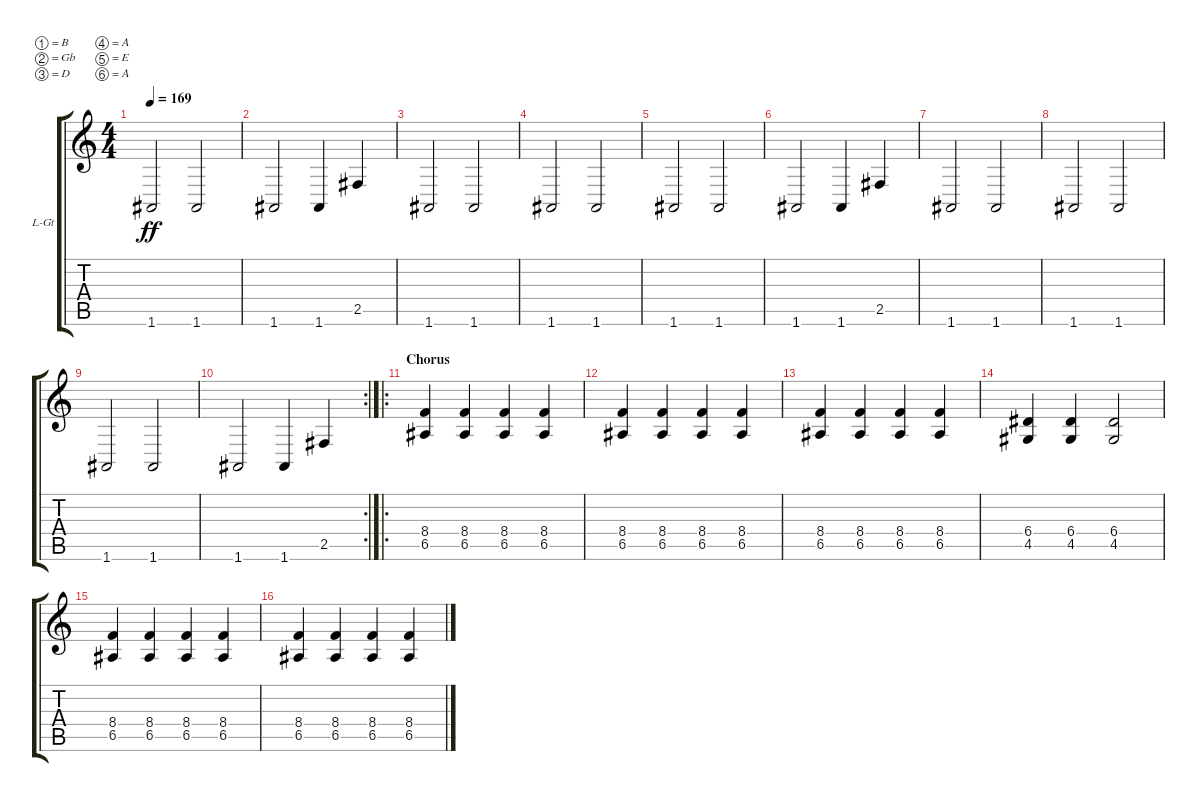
\bracketExtendMode groupsimilarinstruments
\firstSystemTrackNameOrientation horizontal
\otherSystemsTrackNameOrientation horizontal
\track ("Left Guitar" "L-Gt") {instrument distortionguitar}
\staff {score tabs}
\tuning (B3 Gb3 D3 A2 E2 A1)
\ts (4 4)
\tempo 169
\clef g2
\ks c
1.6.2{dy ff} 1.6.2 |
1.6.2 1.6.4 2.5.4 |
1.6.2 1.6.2 |
1.6.2 1.6.2 |
1.6.2 1.6.2 |
1.6.2 1.6.4 2.5.4 |
1.6.2 1.6.2 |
1.6.2 1.6.2 |
1.6.2 1.6.2 |
\rc 2
1.6.2 1.6.4 2.5.4 |
\ro
\section ("" "Chorus")
(6.5 8.4).4 (6.5 8.4).4 (6.5 8.4).4 (6.5 8.4).4 |
(6.5 8.4).4 (6.5 8.4).4 (6.5 8.4).4 (6.5 8.4).4 |
(6.5 8.4).4 (6.5 8.4).4 (6.5 8.4).4 (6.5 8.4).4 |
(4.5 6.4).4 (4.5 6.4).4 (4.5 6.4).2 |
(6.5 8.4).4 (6.5 8.4).4 (6.5 8.4).4 (6.5 8.4).4 |
(6.5 8.4).4 (6.5 8.4).4 (6.5 8.4).4 (6.5 8.4).4
